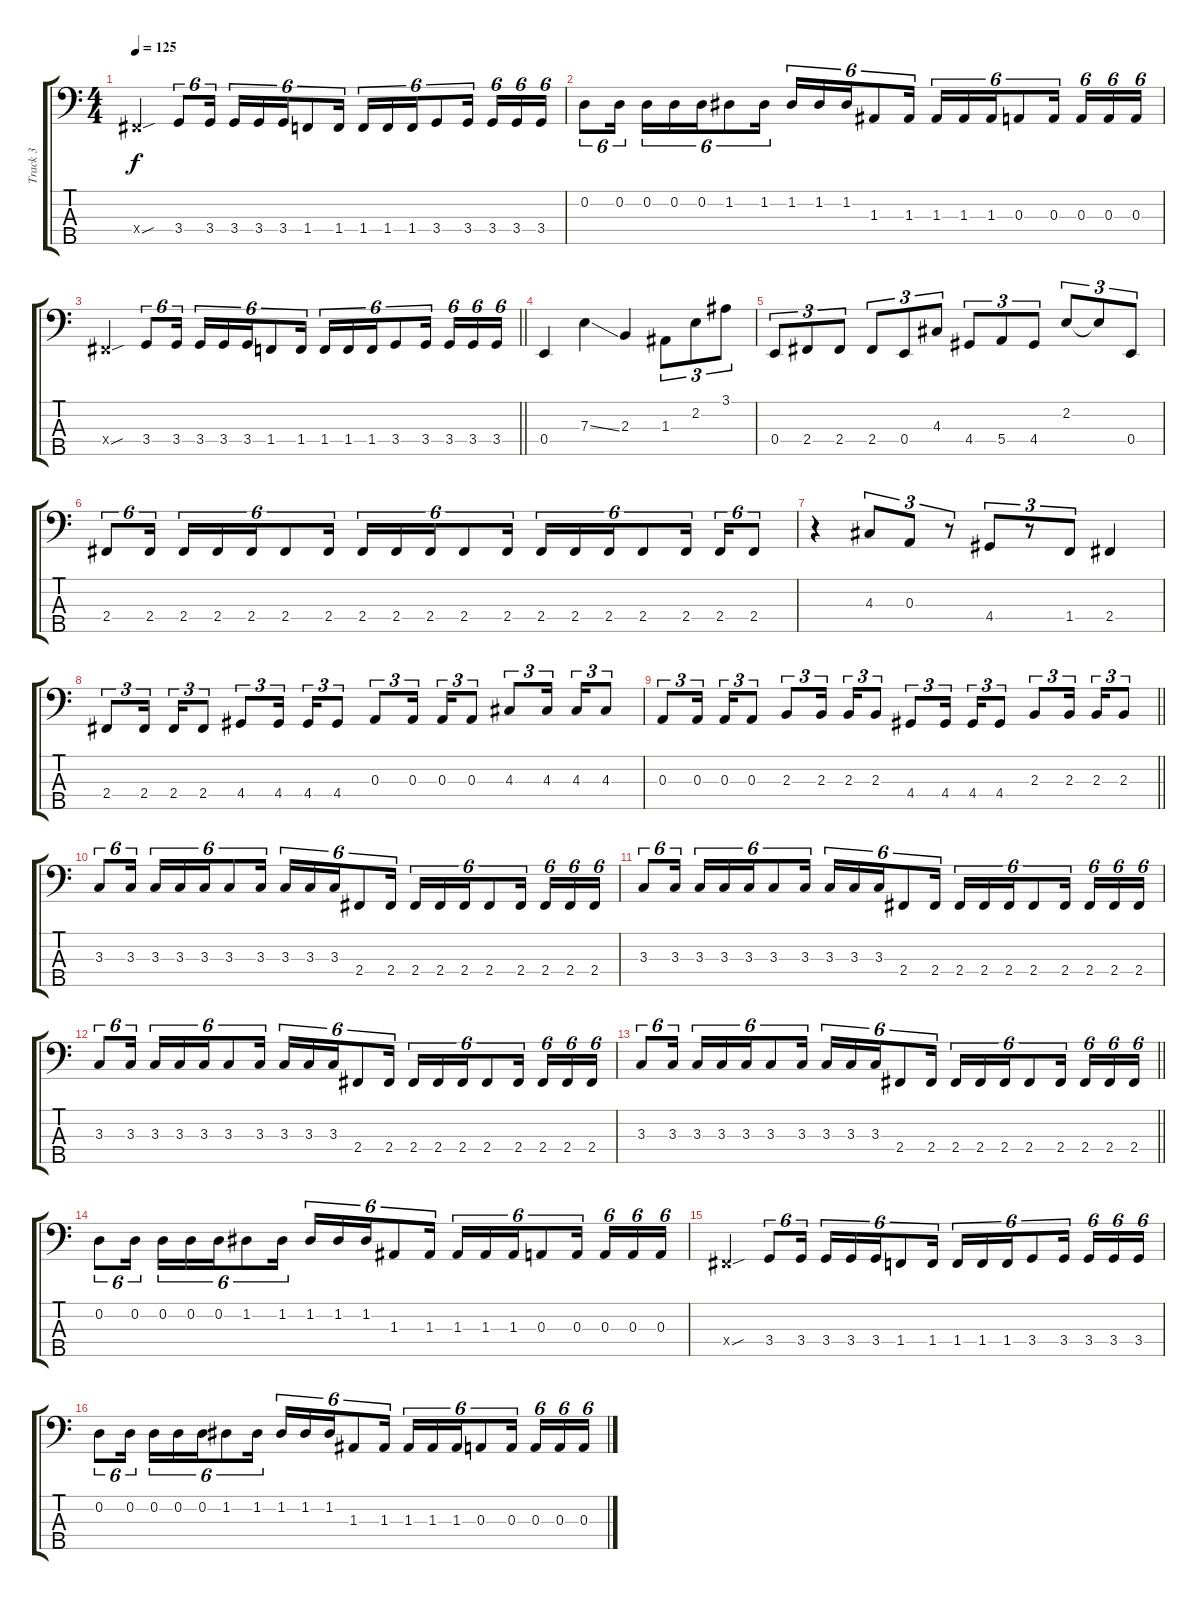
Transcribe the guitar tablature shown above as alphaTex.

\track ("Track 3" "Track 3") {instrument electricbassfinger}
\staff {score tabs}
\tuning (G2 D2 A1 E1 B0) {hide}
\ts (4 4)
\tempo 125
\clef f4
\ks c
2.4{sou x}.4{dy f} 3.4.8{tu (6 4)} 3.4.16{tu (6 4)} 3.4.16{tu (6 4)} 3.4.16{tu (6 4)} 3.4.16{tu (6 4)} 1.4.8{tu (6 4)} 1.4.16{tu (6 4)} 1.4.16{tu (6 4)} 1.4.16{tu (6 4)} 1.4.16{tu (6 4)} 3.4.8{tu (6 4)} 3.4.16{tu (6 4)} 3.4.16{tu (6 4)} 3.4.16{tu (6 4)} 3.4.16{tu (6 4)} |
0.2.8{tu (6 4)} 0.2.16{tu (6 4)} 0.2.16{tu (6 4)} 0.2.16{tu (6 4)} 0.2.16{tu (6 4)} 1.2.8{tu (6 4)} 1.2.16{tu (6 4)} 1.2.16{tu (6 4)} 1.2.16{tu (6 4)} 1.2.16{tu (6 4)} 1.3.8{tu (6 4)} 1.3.16{tu (6 4)} 1.3.16{tu (6 4)} 1.3.16{tu (6 4)} 1.3.16{tu (6 4)} 0.3.8{tu (6 4)} 0.3.16{tu (6 4)} 0.3.16{tu (6 4)} 0.3.16{tu (6 4)} 0.3.16{tu (6 4)} |
\barLineRight lightlight
2.4{sou x}.4 3.4.8{tu (6 4)} 3.4.16{tu (6 4)} 3.4.16{tu (6 4)} 3.4.16{tu (6 4)} 3.4.16{tu (6 4)} 1.4.8{tu (6 4)} 1.4.16{tu (6 4)} 1.4.16{tu (6 4)} 1.4.16{tu (6 4)} 1.4.16{tu (6 4)} 3.4.8{tu (6 4)} 3.4.16{tu (6 4)} 3.4.16{tu (6 4)} 3.4.16{tu (6 4)} 3.4.16{tu (6 4)} |
0.4.4 7.3{ss}.4 2.3.4 1.3.8{tu (3 2)} 2.2.8{tu (3 2)} 3.1.8{tu (3 2)} |
0.4.8{tu (3 2)} 2.4.8{tu (3 2)} 2.4.8{tu (3 2)} 2.4.8{tu (3 2)} 0.4.8{tu (3 2)} 4.3.8{tu (3 2)} 4.4.8{tu (3 2)} 5.4.8{tu (3 2)} 4.4.8{tu (3 2)} 2.2.8{tu (3 2)} 2.2{t}.8{tu (3 2)} 0.4.8{tu (3 2)} |
2.4.8{tu (6 4)} 2.4.16{tu (6 4)} 2.4.16{tu (6 4)} 2.4.16{tu (6 4)} 2.4.16{tu (6 4)} 2.4.8{tu (6 4)} 2.4.16{tu (6 4)} 2.4.16{tu (6 4)} 2.4.16{tu (6 4)} 2.4.16{tu (6 4)} 2.4.8{tu (6 4)} 2.4.16{tu (6 4)} 2.4.16{tu (6 4)} 2.4.16{tu (6 4)} 2.4.16{tu (6 4)} 2.4.8{tu (6 4)} 2.4.16{tu (6 4)} 2.4.16{tu (6 4)} 2.4.8{tu (6 4)} |
r.4 4.3.8{tu (3 2)} 0.3.8{tu (3 2)} r.8{tu (3 2)} 4.4.8{tu (3 2)} r.8{tu (3 2)} 1.4.8{tu (3 2)} 2.4.4 |
2.4.8{tu (3 2)} 2.4.16{tu (3 2)} 2.4.16{tu (3 2)} 2.4.8{tu (3 2)} 4.4.8{tu (3 2)} 4.4.16{tu (3 2)} 4.4.16{tu (3 2)} 4.4.8{tu (3 2)} 0.3.8{tu (3 2)} 0.3.16{tu (3 2)} 0.3.16{tu (3 2)} 0.3.8{tu (3 2)} 4.3.8{tu (3 2)} 4.3.16{tu (3 2)} 4.3.16{tu (3 2)} 4.3.8{tu (3 2)} |
\barLineRight lightlight
0.3.8{tu (3 2)} 0.3.16{tu (3 2)} 0.3.16{tu (3 2)} 0.3.8{tu (3 2)} 2.3.8{tu (3 2)} 2.3.16{tu (3 2)} 2.3.16{tu (3 2)} 2.3.8{tu (3 2)} 4.4.8{tu (3 2)} 4.4.16{tu (3 2)} 4.4.16{tu (3 2)} 4.4.8{tu (3 2)} 2.3.8{tu (3 2)} 2.3.16{tu (3 2)} 2.3.16{tu (3 2)} 2.3.8{tu (3 2)} |
3.3.8{tu (6 4)} 3.3.16{tu (6 4)} 3.3.16{tu (6 4)} 3.3.16{tu (6 4)} 3.3.16{tu (6 4)} 3.3.8{tu (6 4)} 3.3.16{tu (6 4)} 3.3.16{tu (6 4)} 3.3.16{tu (6 4)} 3.3.16{tu (6 4)} 2.4.8{tu (6 4)} 2.4.16{tu (6 4)} 2.4.16{tu (6 4)} 2.4.16{tu (6 4)} 2.4.16{tu (6 4)} 2.4.8{tu (6 4)} 2.4.16{tu (6 4)} 2.4.16{tu (6 4)} 2.4.16{tu (6 4)} 2.4.16{tu (6 4)} |
3.3.8{tu (6 4)} 3.3.16{tu (6 4)} 3.3.16{tu (6 4)} 3.3.16{tu (6 4)} 3.3.16{tu (6 4)} 3.3.8{tu (6 4)} 3.3.16{tu (6 4)} 3.3.16{tu (6 4)} 3.3.16{tu (6 4)} 3.3.16{tu (6 4)} 2.4.8{tu (6 4)} 2.4.16{tu (6 4)} 2.4.16{tu (6 4)} 2.4.16{tu (6 4)} 2.4.16{tu (6 4)} 2.4.8{tu (6 4)} 2.4.16{tu (6 4)} 2.4.16{tu (6 4)} 2.4.16{tu (6 4)} 2.4.16{tu (6 4)} |
3.3.8{tu (6 4)} 3.3.16{tu (6 4)} 3.3.16{tu (6 4)} 3.3.16{tu (6 4)} 3.3.16{tu (6 4)} 3.3.8{tu (6 4)} 3.3.16{tu (6 4)} 3.3.16{tu (6 4)} 3.3.16{tu (6 4)} 3.3.16{tu (6 4)} 2.4.8{tu (6 4)} 2.4.16{tu (6 4)} 2.4.16{tu (6 4)} 2.4.16{tu (6 4)} 2.4.16{tu (6 4)} 2.4.8{tu (6 4)} 2.4.16{tu (6 4)} 2.4.16{tu (6 4)} 2.4.16{tu (6 4)} 2.4.16{tu (6 4)} |
\barLineRight lightlight
3.3.8{tu (6 4)} 3.3.16{tu (6 4)} 3.3.16{tu (6 4)} 3.3.16{tu (6 4)} 3.3.16{tu (6 4)} 3.3.8{tu (6 4)} 3.3.16{tu (6 4)} 3.3.16{tu (6 4)} 3.3.16{tu (6 4)} 3.3.16{tu (6 4)} 2.4.8{tu (6 4)} 2.4.16{tu (6 4)} 2.4.16{tu (6 4)} 2.4.16{tu (6 4)} 2.4.16{tu (6 4)} 2.4.8{tu (6 4)} 2.4.16{tu (6 4)} 2.4.16{tu (6 4)} 2.4.16{tu (6 4)} 2.4.16{tu (6 4)} |
0.2.8{tu (6 4)} 0.2.16{tu (6 4)} 0.2.16{tu (6 4)} 0.2.16{tu (6 4)} 0.2.16{tu (6 4)} 1.2.8{tu (6 4)} 1.2.16{tu (6 4)} 1.2.16{tu (6 4)} 1.2.16{tu (6 4)} 1.2.16{tu (6 4)} 1.3.8{tu (6 4)} 1.3.16{tu (6 4)} 1.3.16{tu (6 4)} 1.3.16{tu (6 4)} 1.3.16{tu (6 4)} 0.3.8{tu (6 4)} 0.3.16{tu (6 4)} 0.3.16{tu (6 4)} 0.3.16{tu (6 4)} 0.3.16{tu (6 4)} |
2.4{sou x}.4 3.4.8{tu (6 4)} 3.4.16{tu (6 4)} 3.4.16{tu (6 4)} 3.4.16{tu (6 4)} 3.4.16{tu (6 4)} 1.4.8{tu (6 4)} 1.4.16{tu (6 4)} 1.4.16{tu (6 4)} 1.4.16{tu (6 4)} 1.4.16{tu (6 4)} 3.4.8{tu (6 4)} 3.4.16{tu (6 4)} 3.4.16{tu (6 4)} 3.4.16{tu (6 4)} 3.4.16{tu (6 4)} |
0.2.8{tu (6 4)} 0.2.16{tu (6 4)} 0.2.16{tu (6 4)} 0.2.16{tu (6 4)} 0.2.16{tu (6 4)} 1.2.8{tu (6 4)} 1.2.16{tu (6 4)} 1.2.16{tu (6 4)} 1.2.16{tu (6 4)} 1.2.16{tu (6 4)} 1.3.8{tu (6 4)} 1.3.16{tu (6 4)} 1.3.16{tu (6 4)} 1.3.16{tu (6 4)} 1.3.16{tu (6 4)} 0.3.8{tu (6 4)} 0.3.16{tu (6 4)} 0.3.16{tu (6 4)} 0.3.16{tu (6 4)} 0.3.16{tu (6 4)}
